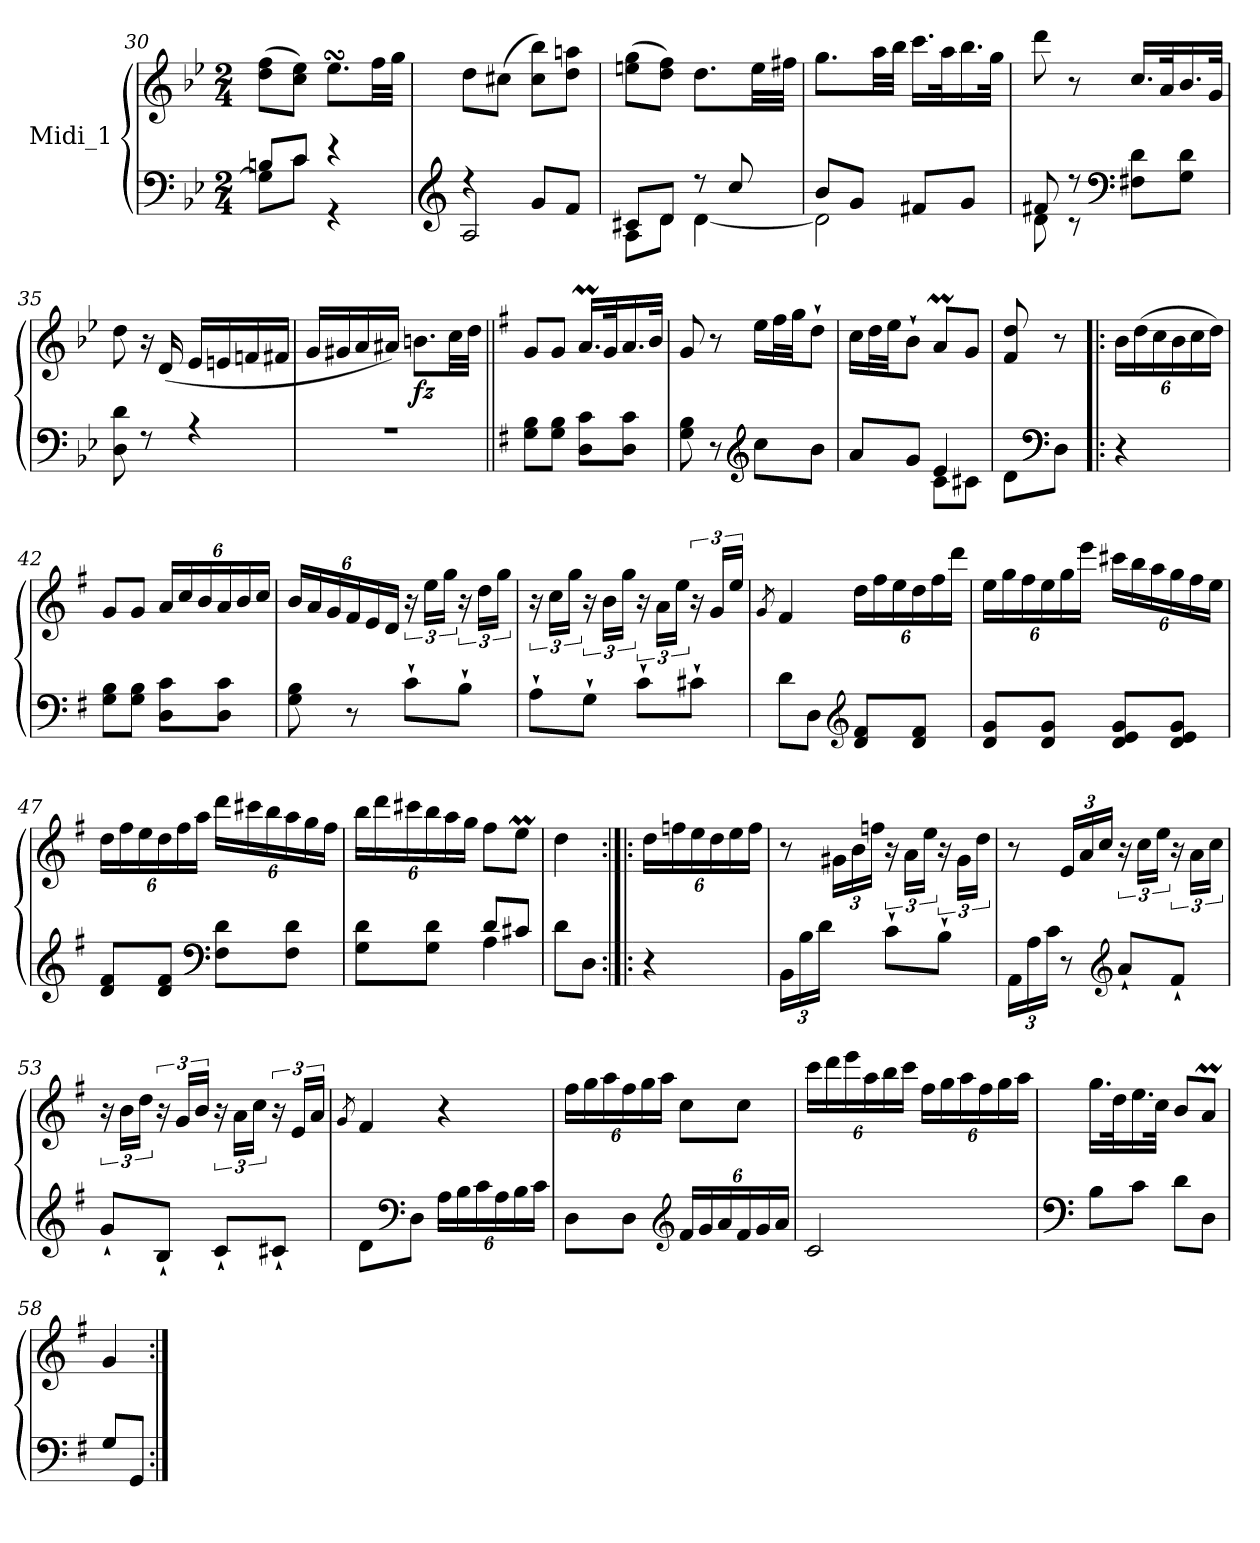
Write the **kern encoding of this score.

**kern	**kern	**dynam
*part1	*part1	*part1
*staff2	*staff1	*staff1/2
*I"Midi_1	*	*
*clefF4	*clefG2	*
*k[b-e-]	*k[b-e-]	*
*B-:	*B-:	*
*M2/4	*M2/4	*
=30	=30	=30
*^	*	*
8Bn/L	8G\L]	(>8dd\ 8ff\L	.
8c/J	8c\J	8cc\ 8ee-\J)	.
4r	4r	8.ee-sSSs\L	.
.	.	32ff\LL	.
.	.	32gg\JJJ	.
=31	=31	=31	=31
*clefG2	*	*	*
4r	2A/	8dd\L	.
.	.	(8cc#X\J	.
8g/L	.	8cc#\ 8bb-\L)	.
8f/J	.	8dd\ 8aani\J	.
!!LO:LB:g=z
=32	=32	=32	=32
8c#X/L	8A\L	(>8een\ 8gg\L	.
8d/J	8d\J	8dd\ 8ff\J)	.
8r	[4d\	8.dd\L	.
8cc/	.	.	.
.	.	32ee\LL	.
.	.	32ff#X\JJJ	.
=33	=33	=33	=33
8b-/L	2d\]	8.gg\L	.
8g/J	.	.	.
.	.	32aa\LL	.
.	.	32bb-\JJJ	.
8f#X/L	.	16.ccc\LL	.
.	.	32aa\K	.
8g/J	.	16.bb-\	.
.	.	32gg\JJk	.
=34	=34	=34	=34
8f#X/	8d\	8ddd\	.
8r	8r	8r	.
*clefF4	*	*	*
8F#X\ 8d\L	4ryy	16.cc/LL	.
.	.	32a/K	.
8G\ 8d\J	.	16.b-/	.
.	.	32g/JJk	.
=35	=35	=35	=35
8D\ 8d\	2ryy	8dd\	.
8r	.	16r	.
.	.	(16d/	.
4r	.	16e-i/LL	.
.	.	16en/	.
.	.	16fni/	.
.	.	16f#X/JJ	.
!!LO:PB:g=z
=36	=36	=36	=36
2r	2ryy	16g/LL	.
.	.	16g#X/	.
.	.	16a/	.
.	.	16a#X/JJ)	.
!	!	!	!LO:DY:b
.	.	8.bn\L	fz
.	.	32cc\LL	.
.	.	32dd\JJJ	.
!!LO:LB:g=z
=37||	=37||	=37||	=37||
*k[f#]	*	*k[f#]	*
*G:	*	*G:	*
8G\ 8B\L	2ryy	8g/L	.
8G\ 8B\J	.	8g/J	.
8D\ 8c\L	.	16.aM/LL	.
.	.	32g/K	.
8D\ 8c\J	.	16.a/	.
.	.	32b/JJk	.
=38	=38	=38	=38
8G\ 8B\	4ryy	8g/	.
8r	.	8r	.
*clefG2	*	*	*
8cc\L	4ryy	16ee\LL	.
.	.	32ff#\L	.
.	.	32gg\JJ	.
8b\J	.	8dd`\J	.
=39	=39	=39	=39
8a/L	4ryy	16cc\LL	.
.	.	32dd\L	.
.	.	32ee\JJ	.
8g/J	.	8b`\J	.
4e/	8c\L	8aM/L	.
.	8c#X\J	8g/J	.
=40	=40	=40	=40
8d\L	8ryy	8f#/ 8dd/	.
*clefF4	*	*	*
8D\J	8ryy	8r	.
=41!|:	=41!|:	=41!|:	=41!|:
*	*	*Xbrackettup	*
4r	4ryy	24b\LL	.
.	.	(>24dd\	.
.	.	24cc\	.
.	.	24b\	.
.	.	24cc\	.
.	.	24dd\JJ)	.
=42	=42	=42	=42
8G\ 8B\L	2ryy	8g/L	.
8G\ 8B\J	.	8g/J	.
8D\ 8c\L	.	24a/LL	.
.	.	24cc/	.
.	.	24b/	.
8D\ 8c\J	.	24a/	.
.	.	24b/	.
.	.	24cc/JJ	.
*v	*v	*	*
!!LO:LB:g=z
=43	=43	=43
8G\ 8B\	24b/LL	.
.	24a/	.
.	24g/	.
8r	24f#/	.
.	24e/	.
.	24d/JJ	.
*	*brackettup	*
8c`\L	24r	.
.	24ee\LL	.
.	24gg\JJ	.
8B`\J	24r	.
.	24dd\LL	.
.	24gg\JJ	.
=44	=44	=44
8A`\L	24r	.
.	24cc\LL	.
.	24gg\JJ	.
8G`\J	24r	.
.	24b\LL	.
.	24gg\JJ	.
8c`\L	24r	.
.	24a\LL	.
.	24ee\JJ	.
8c#X`\J	24r	.
.	24g/LL	.
.	24ee/JJ	.
=45	=45	=45
.	8qg/	.
8d\L	4f#/	.
8D\J	.	.
*clefG2	*	*
*	*Xbrackettup	*
8d/ 8f#/L	24dd\LL	.
.	24ff#\	.
.	24ee\	.
8d/ 8f#/J	24dd\	.
.	24ff#\	.
.	24ddd\JJ	.
!!LO:LB:g=z
=46	=46	=46
8d/ 8g/L	24ee\LL	.
.	24gg\	.
.	24ff#\	.
8d/ 8g/J	24ee\	.
.	24gg\	.
.	24eee\JJ	.
8d/ 8e/ 8g/L	24ccc#X\LL	.
.	24bb\	.
.	24aa\	.
8d/ 8e/ 8g/J	24gg\	.
.	24ff#\	.
.	24ee\JJ	.
!!LO:LB:g=z
=47	=47	=47
*^	*	*
8d/ 8f#/L	4ryy	24dd\LL	.
.	.	24ff#\	.
.	.	24ee\	.
8d/ 8f#/J	.	24dd\	.
.	.	24ff#\	.
.	.	24aa\JJ	.
*clefF4	*	*	*
8F#\ 8d\L	4ryy	24ddd\LL	.
.	.	24ccc#X\	.
.	.	24bb\	.
8F#\ 8d\J	.	24aa\	.
.	.	24gg\	.
.	.	24ff#\JJ	.
=48	=48	=48	=48
8G\ 8d\L	4ryy	24bb\LL	.
.	.	24ddd\	.
.	.	24ccc#X\	.
8G\ 8d\J	.	24bb\	.
.	.	24aa\	.
.	.	24gg\JJ	.
8d/L	4A\	8ff#\L	.
8c#X/J	.	8eeM\J	.
=49	=49	=49	=49
8d\L	4ryy	4dd\	.
8D\J	.	.	.
=50:|!|:	=50:|!|:	=50:|!|:	=50:|!|:
4r	4ryy	24dd\LL	.
.	.	24ffn\	.
.	.	24ee\	.
.	.	24dd\	.
.	.	24ee\	.
.	.	24ff\JJ	.
*v	*v	*	*
!!LO:LB:g=z
=51	=51	=51
*Xbrackettup	*	*
24BB\LL	8r	.
24B\	.	.
24d\JJ	.	.
*	*brackettup	*
8ryy	24g#X\LL	.
.	24b\	.
.	24ffn\JJ	.
8c`\L	24r	.
.	24a\LL	.
.	24ee\JJ	.
8B`\J	24r	.
.	24g#\LL	.
.	24dd\JJ	.
=52	=52	=52
*brackettup	*	*
24AA\LL	8r	.
24A\	.	.
24c\JJ	.	.
8r	24e/LL	.
.	24a/	.
.	24cc/JJ	.
*clefG2	*	*
8a`/L	24r	.
.	24cc\LL	.
.	24ee\JJ	.
8f#`/J	24r	.
.	24a\LL	.
.	24cc\JJ	.
=53	=53	=53
8g`/L	24r	.
.	24b\LL	.
.	24dd\JJ	.
8B`/J	24r	.
.	24g/LL	.
.	24b/JJ	.
8c`/L	24r	.
.	24a\LL	.
.	24cc\JJ	.
8c#X`/J	24r	.
.	24e/LL	.
.	24a/JJ	.
!!LO:PB:g=z
=54	=54	=54
.	8qg/	.
8d\L	4f#/	.
*clefF4	*	*
8D\J	.	.
*Xbrackettup	*	*
24A\LL	4r	.
24B\	.	.
24c\	.	.
24A\	.	.
24B\	.	.
24c\JJ	.	.
!!LO:LB:g=z
=55	=55	=55
*	*Xbrackettup	*
8D\L	24ff#\LL	.
.	24gg\	.
.	24aa\	.
8D\J	24ff#\	.
.	24gg\	.
.	24aa\JJ	.
*clefG2	*	*
24f#/LL	8cc\L	.
24g/	.	.
24a/	.	.
24f#/	8cc\J	.
24g/	.	.
24a/JJ	.	.
=56	=56	=56
2c/	24ccc\LL	.
.	24ddd\	.
.	24eee\	.
.	24aa\	.
.	24bb\	.
.	24ccc\JJ	.
.	24ff#\LL	.
.	24gg\	.
.	24aa\	.
.	24ff#\	.
.	24gg\	.
.	24aa\JJ	.
=57	=57	=57
*clefF4	*	*
8B\L	16.gg\LL	.
.	32dd\K	.
8c\J	16.ee\	.
.	32cc\JJk	.
8d\L	8b/L	.
8D\J	8aM/J	.
=58	=58	=58
8G/L	4g/	.
8GG/J	.	.
=:|!	=:|!	=:|!
*-	*-	*-
